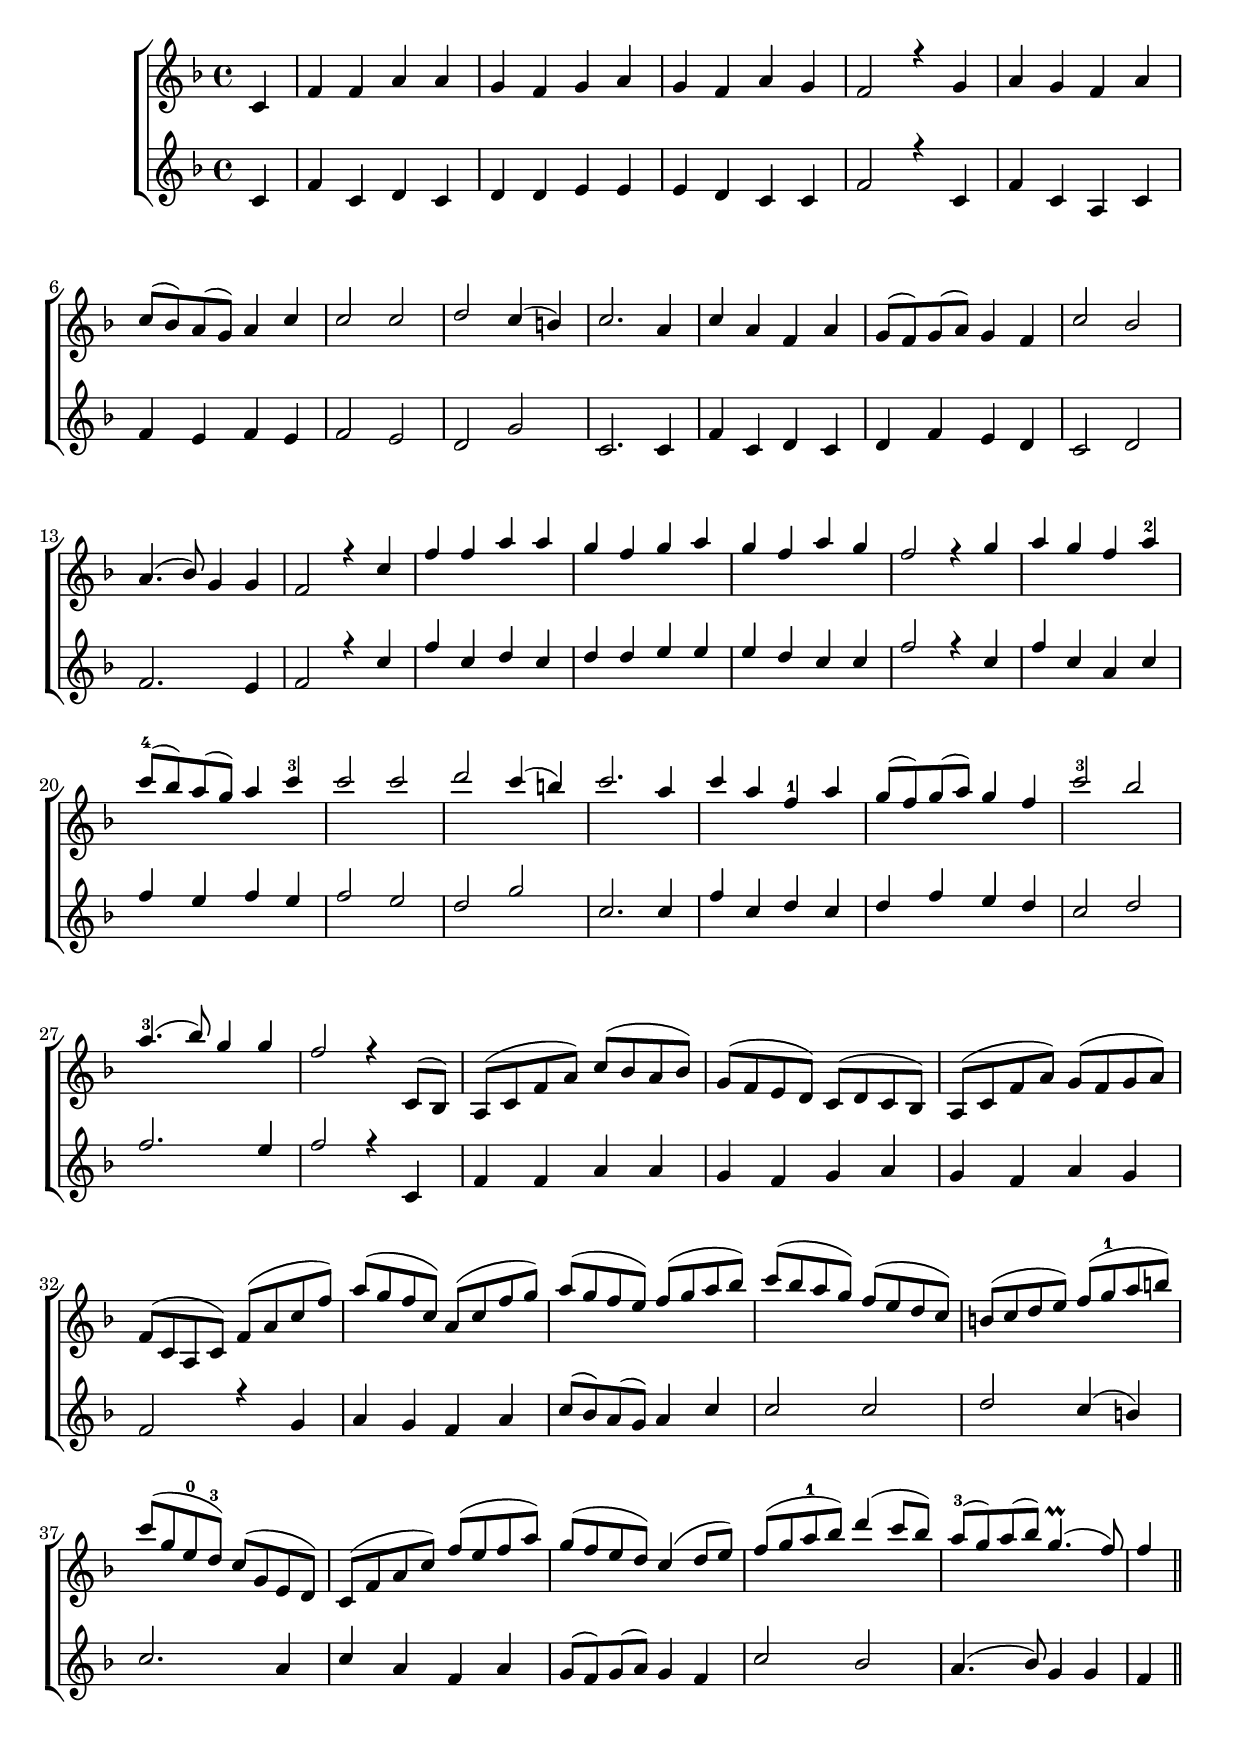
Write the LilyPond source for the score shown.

\version "2.18.2"
\paper {
  %top-system-spacing #'basic-distance = #10
  score-system-spacing #'basic-distance = #15
  system-system-spacing #'basic-distance = #15
  %last-bottom-spacing #'basic-distance = #10
}
global = {
  \key f \major
  \time 4/4
}
oneMusic = \relative c' {
  \partial 4 c4 | f f a a | g f g a | g f a g | f2 r4 g |
  a g f a | c8[(bes) a(g)] a4 c | c2 c | d c4(b) |
  c2. a4 | c a f a | g8[(f) g(a)] g4 f | c'2 bes | a4.(bes8) g4 g | f2 r4
  c'4 |  f f a a | g f g a | g f a g | f2 r4 g |
  a g f a^2 | c8^4[(bes) a(g)] a4 c^3 | c2 c | d c4(b) |
  c2. a4 | c a f^1 a | g8[(f) g(a)] g4 f | c'2^3 bes | a4.^3(bes8) g4 g | f2 r4

  c,8[(bes)] | a[(c f a)] c[(bes a bes)] | g[(f e d)] c[(d c bes)] | a[(c f a)] g[(f g a)] |
  f[(c a c)] f[(a c f)] | a[(g f c)] a[(c f g)] | a[(g f e)] f[(g a bes)] |
  c[(bes a g)] f[(e d c)] | b[(c d e)] f[(g^1 a b)] | c[(g e^0 d^3)] c[(g e d)]
  c[(f a c)] f[(e f a)] | g[(f e d)] c4(d8[e]) | f8[(g a^1 bes)] d4(c8[bes]) |
  a^3[(g) a(bes)] g4.^\prall (f8) | f4 \bar "||"
  
}
twoMusic = \relative c' {
  \partial 4 c4 | f c d c | d d e e | e d c c | f2 r4 c |
  f c a c | f e f e | f2 e | d g | c,2. c4 | f c d c |
  d f e d | c2 d | f2. e4 | f2 r4 
  c'4 | f c d c | d d e e | e d c c | f2 r4 c |
  f c a c | f e f e | f2 e | d g | c,2. c4 | f c d c |
  d f e d | c2 d | f2. e4 | f2 r4
  c,4 |  f f a a | g f g a | g f a g | f2 r4 g |
  a g f a | c8[(bes) a(g)] a4 c | c2 c | d c4(b) |
  c2. a4 | c a f a | g8[(f) g(a)] g4 f | c'2 bes | a4.(bes8) g4 g | f4 \bar "||"
}
\score {
  \new ChoirStaff <<
    \new Staff = "I" <<
      \new Voice = "violinOne" {
	\voiceOne
	<< \global \oneMusic >>
      }
    >>

    \new Staff = "II" <<
      \new Voice = "violinTwo" {
	\voiceOne
	<< \global \twoMusic >>
      }
    >>
  >>
}